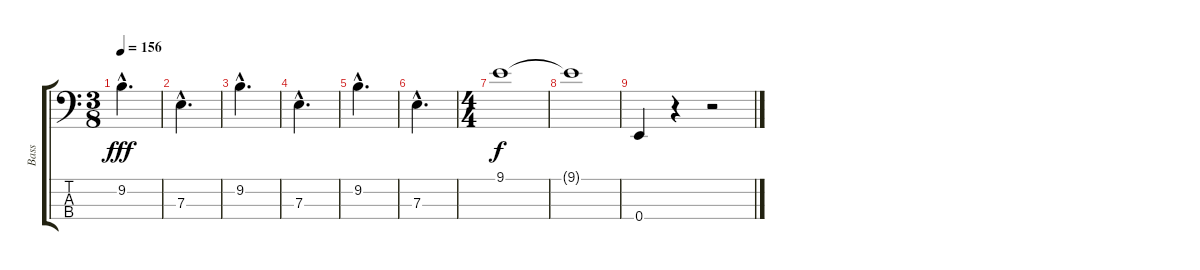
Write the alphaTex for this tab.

\track ("Bass" "Bass") {instrument electricbasspick}
\staff {score tabs}
\tuning (G2 D2 A1 E1) {hide}
\ts (3 8)
\tempo 156
\clef f4
\ks c
9.2{hac}.4{d dy fff} |
7.3{hac}.4{d} |
9.2{hac}.4{d} |
7.3{hac}.4{d} |
9.2{hac}.4{d} |
7.3{hac}.4{d} |
\ts (4 4)
9.1.1{dy f} |
9.1{t}.1 |
0.4.4 r.4 r.2
